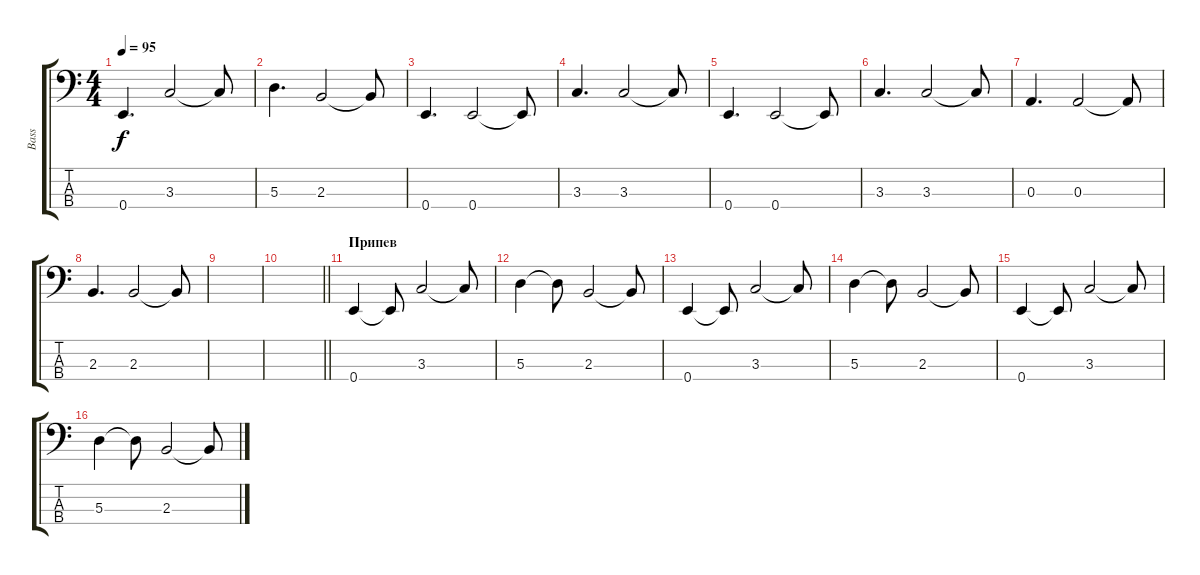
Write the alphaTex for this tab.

\track ("Bass" "Bass") {instrument electricbassfinger}
\staff {score tabs}
\tuning (G2 D2 A1 E1) {hide}
\ts (4 4)
\tempo 95
\clef f4
\ks c
0.4.4{d dy f} 3.3.2 3.3{t}.8 |
5.3.4{d} 2.3.2 2.3{t}.8 |
0.4.4{d} 0.4.2 0.4{t}.8 |
3.3.4{d} 3.3.2 3.3{t}.8 |
0.4.4{d} 0.4.2 0.4{t}.8 |
3.3.4{d} 3.3.2 3.3{t}.8 |
0.3.4{d} 0.3.2 0.3{t}.8 |
2.3.4{d} 2.3.2 2.3{t}.8 |
|
\barLineRight lightlight
|
\section ("" "Припев")
0.4.4 0.4{t}.8 3.3.2 3.3{t}.8 |
5.3.4 5.3{t}.8 2.3.2 2.3{t}.8 |
0.4.4 0.4{t}.8 3.3.2 3.3{t}.8 |
5.3.4 5.3{t}.8 2.3.2 2.3{t}.8 |
0.4.4 0.4{t}.8 3.3.2 3.3{t}.8 |
5.3.4 5.3{t}.8 2.3.2 2.3{t}.8
